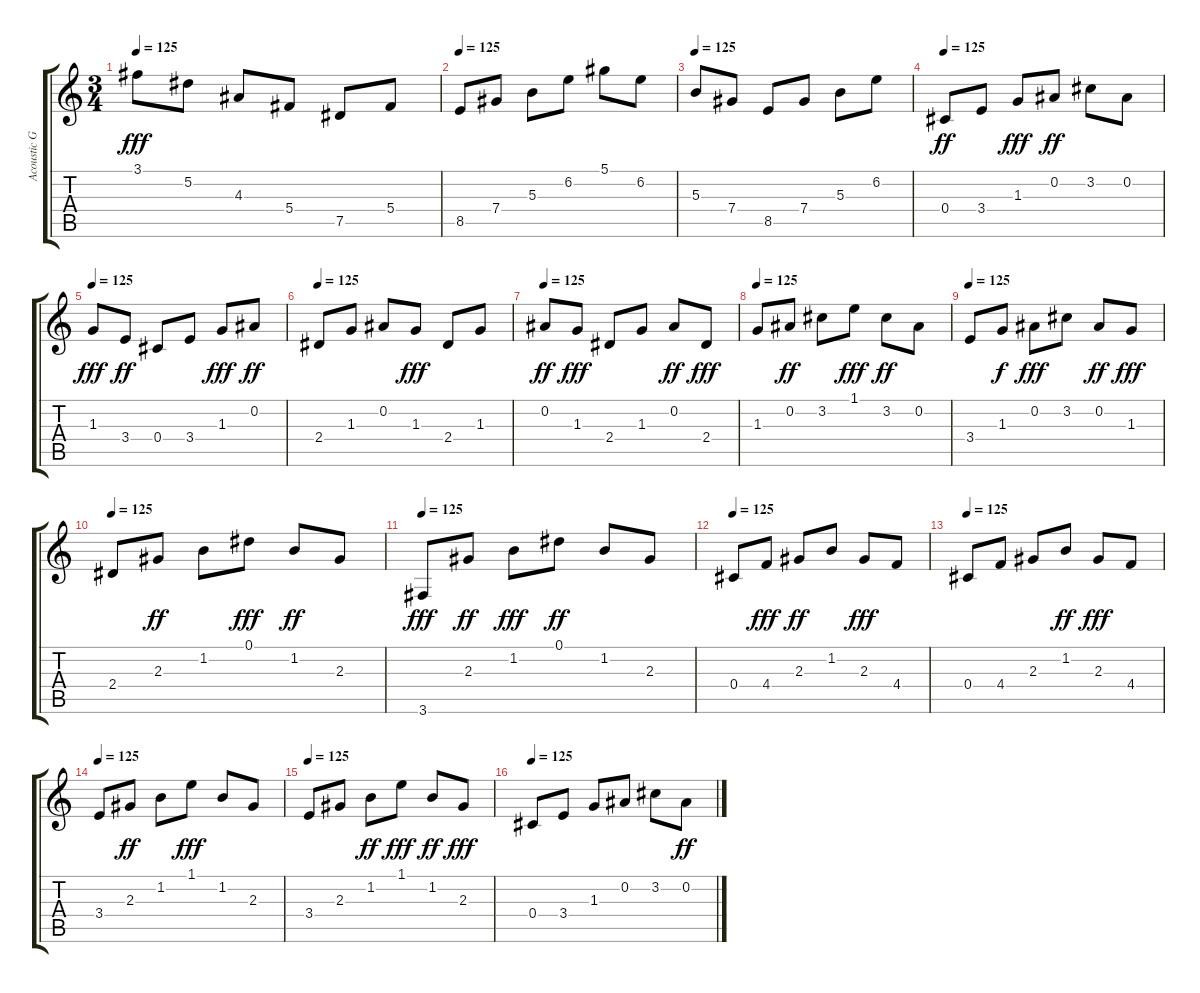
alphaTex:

\track ("Acoustic Guitar" "Acoustic G") {instrument acousticguitarnylon}
\staff {score tabs}
\tuning (Eb4 Bb3 Gb3 Db3 Ab2 Eb2) {hide}
\ts (3 4)
\tempo 125
\clef g2
\ks c
3.1.8{dy fff} 5.2.8 4.3.8 5.4.8 7.5.8 5.4.8 |
\tempo 125
8.5.8 7.4.8 5.3.8 6.2.8 5.1.8 6.2.8 |
\tempo 125
5.3.8 7.4.8 8.5.8 7.4.8 5.3.8 6.2.8 |
\tempo 125
0.4.8{dy ff} 3.4.8 1.3.8{dy fff} 0.2.8{dy ff} 3.2.8 0.2.8 |
\tempo 125
1.3.8{dy fff} 3.4.8{dy ff} 0.4.8 3.4.8 1.3.8{dy fff} 0.2.8{dy ff} |
\tempo 125
2.4.8 1.3.8 0.2.8 1.3.8{dy fff} 2.4.8 1.3.8 |
\tempo 125
0.2.8{dy ff} 1.3.8{dy fff} 2.4.8 1.3.8 0.2.8{dy ff} 2.4.8{dy fff} |
\tempo 125
1.3.8 0.2.8{dy ff} 3.2.8 1.1.8{dy fff} 3.2.8{dy ff} 0.2.8 |
\tempo 125
3.4.8 1.3.8{dy f} 0.2.8{dy fff} 3.2.8 0.2.8{dy ff} 1.3.8{dy fff} |
\tempo 125
2.4.8 2.3.8{dy ff} 1.2.8 0.1.8{dy fff} 1.2.8{dy ff} 2.3.8 |
\tempo 125
3.6.8{dy fff} 2.3.8{dy ff} 1.2.8{dy fff} 0.1.8{dy ff} 1.2.8 2.3.8 |
\tempo 125
0.4.8 4.4.8{dy fff} 2.3.8{dy ff} 1.2.8 2.3.8{dy fff} 4.4.8 |
\tempo 125
0.4.8 4.4.8 2.3.8 1.2.8{dy ff} 2.3.8{dy fff} 4.4.8 |
\tempo 125
3.4.8 2.3.8{dy ff} 1.2.8 1.1.8{dy fff} 1.2.8 2.3.8 |
\tempo 125
3.4.8 2.3.8 1.2.8{dy ff} 1.1.8{dy fff} 1.2.8{dy ff} 2.3.8{dy fff} |
\tempo 125
0.4.8 3.4.8 1.3.8 0.2.8 3.2.8 0.2.8{dy ff}
